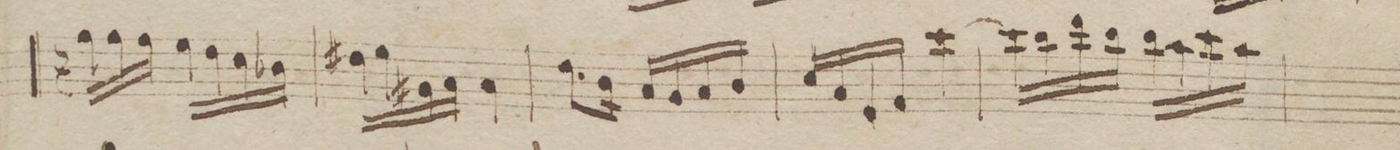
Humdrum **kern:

**kern	**dynam
*I"Violio 1mo	*
*clefG2	*
*k[b-]	*
*M2/4	*
16r	.
16ff\LL	.
16ff\	.
16ff\JJ	.
16ee\LL	.
16dd\	.
16cc\	.
16b-X\JJ	.
=192	=192
16dd#X\LL	.
16ee\	.
16g#X\	.
16a\JJ	.
4a\	.
=193	=193
8.dd\L	.
16b-\Jk	.
16a/LL	.
16g/	.
16a/	.
16b-\JJ	.
=194	=194
16cc\LL	.
16a/	.
16e/	.
16f/JJ	.
[4ccc\	.
=195	=195
16ccc\LL]	.
16bb-\	.
16ddd\	.
16bb-\JJ	.
16bb-\LL	.
16aa\	.
16ccc\	.
16aa\JJ	.
=196	=196
*-	*-
